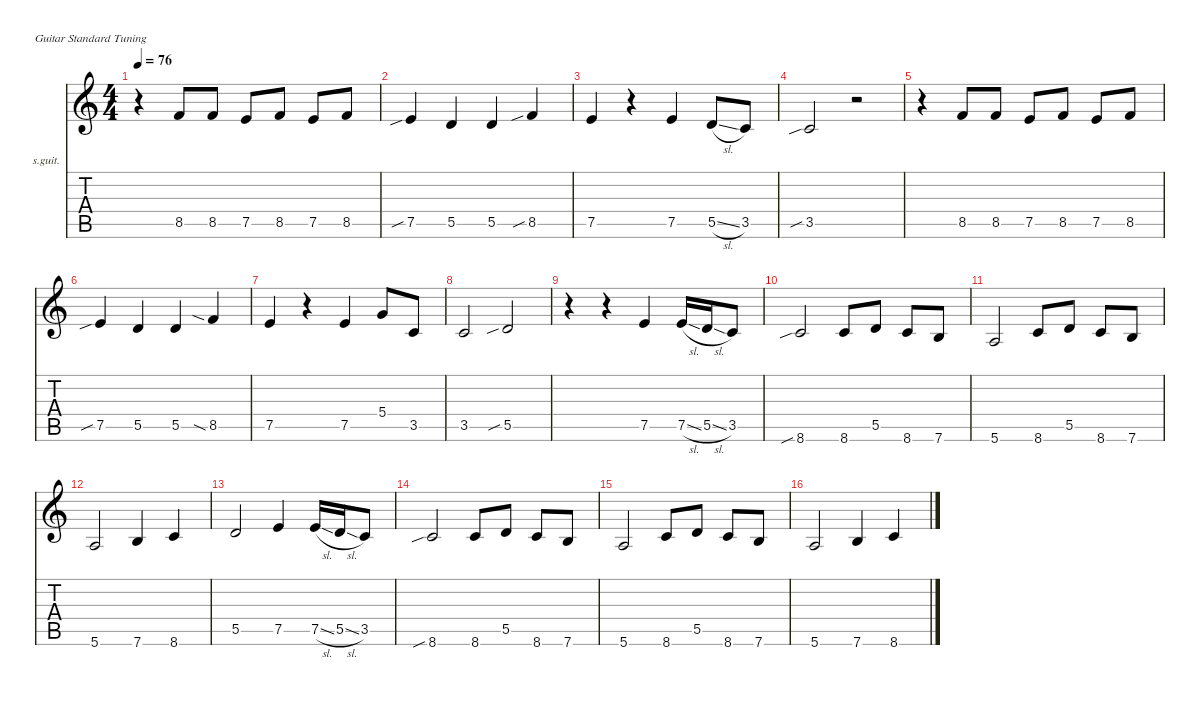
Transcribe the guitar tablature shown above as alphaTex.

\defaultSystemsLayout 4
\hideDynamics
\bracketExtendMode nobrackets
\firstSystemTrackNameOrientation horizontal
\otherSystemsTrackNameOrientation horizontal
\track ("Ö÷³ª" "s.guit.") {instrument acousticguitarsteel}
\staff {score tabs}
\tuning (E4 B3 G3 D3 A2 E2)
\ts (4 4)
\tempo 76
\clef g2
\ks c
r.4{dy f} 8.5.8 8.5.8 7.5.8 8.5.8 7.5.8 8.5.8 |
7.5{sib}.4 5.5.4 5.5.4 8.5{sib}.4 |
7.5.4 r.4 7.5.4 5.5{sl}.8 3.5.8 |
3.5{sib}.2 r.2 |
r.4 8.5.8 8.5.8 7.5.8 8.5.8 7.5.8 8.5.8 |
7.5{sib}.4 5.5.4 5.5.4 8.5{sia}.4 |
7.5.4 r.4 7.5.4 5.4.8 3.5.8 |
3.5.2 5.5{sib}.2 |
r.4 r.4 7.5.4 7.5{sl}.16 5.5{sl}.16 3.5.8 |
8.6{sib}.2 8.6.8 5.5.8 8.6.8 7.6.8 |
5.6.2 8.6.8 5.5.8 8.6.8 7.6.8 |
5.6.2 7.6.4 8.6.4 |
5.5.2 7.5.4 7.5{sl}.16 5.5{sl}.16 3.5.8 |
8.6{sib}.2 8.6.8 5.5.8 8.6.8 7.6.8 |
5.6.2 8.6.8 5.5.8 8.6.8 7.6.8 |
5.6.2 7.6.4 8.6.4
